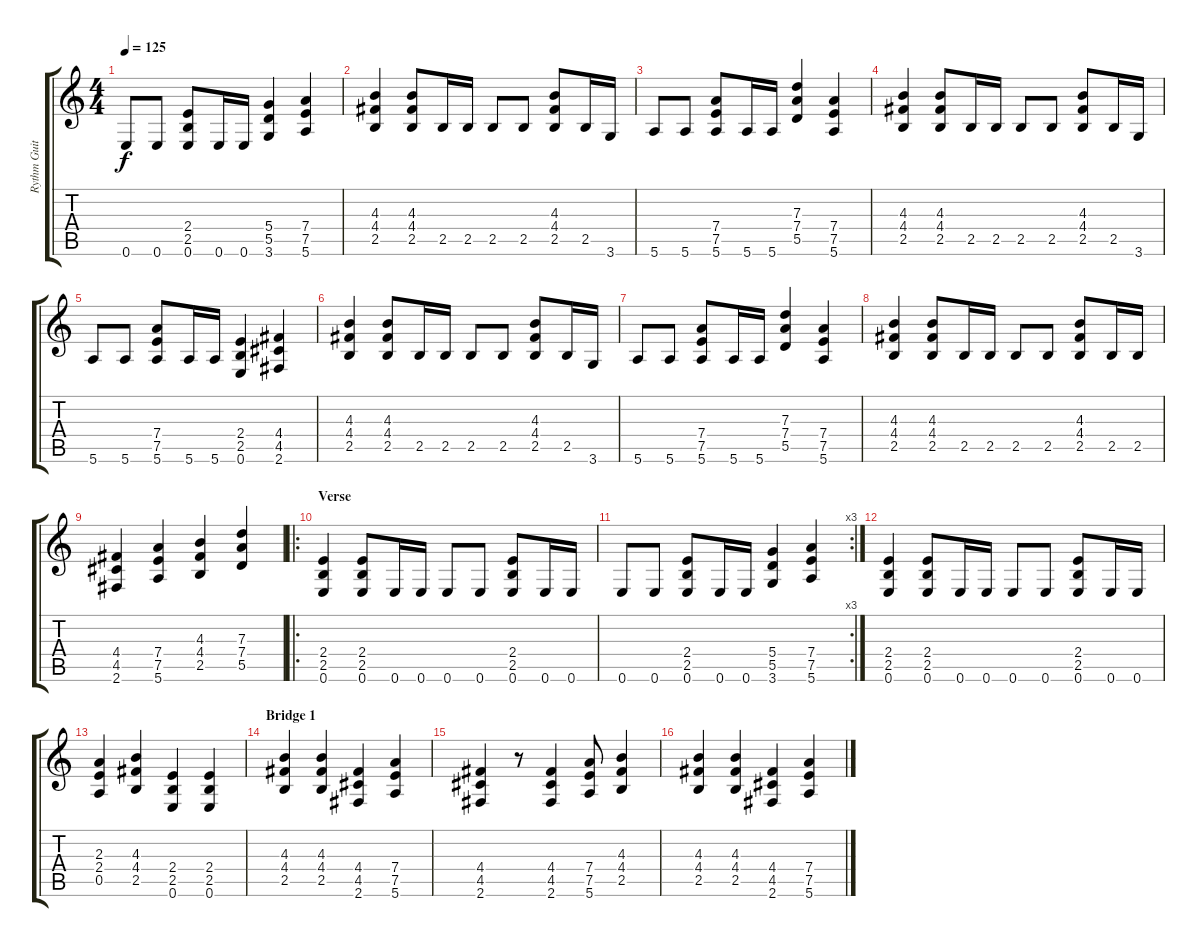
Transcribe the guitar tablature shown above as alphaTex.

\track ("Rythm Guitar" "Rythm Guit") {instrument distortionguitar}
\staff {score tabs}
\tuning (E4 B3 G3 D3 A2 E2) {hide}
\ts (4 4)
\tempo 125
\clef g2
\ks c
0.6.8{dy f} 0.6.8 (2.4 2.5 0.6).8 0.6.16 0.6.16 (5.4 5.5 3.6).4 (7.4 7.5 5.6).4 |
(4.3 4.4 2.5).4 (4.3 4.4 2.5).8 2.5.16 2.5.16 2.5.8 2.5.8 (4.3 4.4 2.5).8 2.5.16 3.6.16 |
5.6.8 5.6.8 (7.4 7.5 5.6).8 5.6.16 5.6.16 (7.3 7.4 5.5).4 (7.4 7.5 5.6).4 |
(4.3 4.4 2.5).4 (4.3 4.4 2.5).8 2.5.16 2.5.16 2.5.8 2.5.8 (4.3 4.4 2.5).8 2.5.16 3.6.16 |
5.6.8 5.6.8 (7.4 7.5 5.6).8 5.6.16 5.6.16 (2.4 2.5 0.6).4 (4.4 4.5 2.6).4 |
(4.3 4.4 2.5).4 (4.3 4.4 2.5).8 2.5.16 2.5.16 2.5.8 2.5.8 (4.3 4.4 2.5).8 2.5.16 3.6.16 |
5.6.8 5.6.8 (7.4 7.5 5.6).8 5.6.16 5.6.16 (7.3 7.4 5.5).4 (7.4 7.5 5.6).4 |
(4.3 4.4 2.5).4 (4.3 4.4 2.5).8 2.5.16 2.5.16 2.5.8 2.5.8 (4.3 4.4 2.5).8 2.5.16 2.5.16 |
(4.4 4.5 2.6).4 (7.4 7.5 5.6).4 (4.3 4.4 2.5).4 (7.3 7.4 5.5).4 |
\ro
\section ("" "Verse")
(2.4 2.5 0.6).4 (2.4 2.5 0.6).8 0.6.16 0.6.16 0.6.8 0.6.8 (2.4 2.5 0.6).8 0.6.16 0.6.16 |
\rc 3
0.6.8 0.6.8 (2.4 2.5 0.6).8 0.6.16 0.6.16 (5.4 5.5 3.6).4 (7.4 7.5 5.6).4 |
(2.4 2.5 0.6).4 (2.4 2.5 0.6).8 0.6.16 0.6.16 0.6.8 0.6.8 (2.4 2.5 0.6).8 0.6.16 0.6.16 |
(2.3 2.4 0.5).4 (4.3 4.4 2.5).4 (2.4 2.5 0.6).4 (2.4 2.5 0.6).4 |
\section ("" "Bridge 1")
(4.3 4.4 2.5).4{instrument acousticguitarnylon} (4.3 4.4 2.5).4 (4.4 4.5 2.6).4 (7.4 7.5 5.6).4 |
(4.4 4.5 2.6).4 r.8 (4.4 4.5 2.6).4 (7.4 7.5 5.6).8 (4.3 4.4 2.5).4 |
(4.3 4.4 2.5).4 (4.3 4.4 2.5).4 (4.4 4.5 2.6).4 (7.4 7.5 5.6).4
